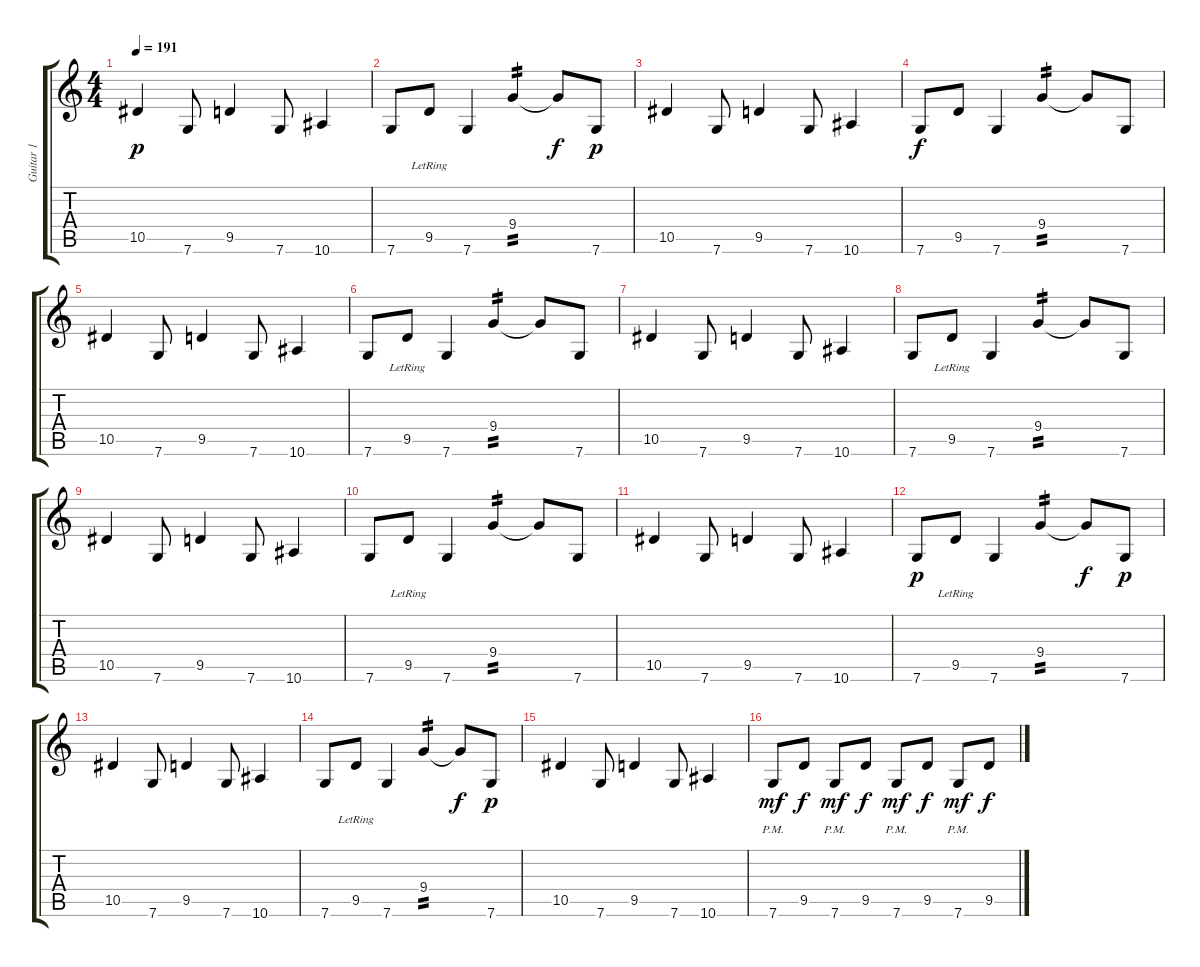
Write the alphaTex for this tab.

\track ("Guitar 1" "Guitar 1") {instrument distortionguitar}
\staff {score tabs}
\tuning (C4 G3 Eb3 Bb2 F2 C2) {hide}
\ts (4 4)
\tempo 191
\clef g2
\ks c
10.5.4{dy p} 7.6.8 9.5.4 7.6.8 10.6.4 |
7.6.8 9.5{lr}.8 7.6.4 9.4.4{tp 2} 9.4{t}.8{dy f} 7.6.8{dy p} |
10.5.4 7.6.8 9.5.4 7.6.8 10.6.4 |
7.6.8{dy f} 9.5.8 7.6.4 9.4.4{tp 2} 9.4{t}.8 7.6.8 |
10.5.4 7.6.8 9.5.4 7.6.8 10.6.4 |
7.6.8 9.5{lr}.8 7.6.4 9.4.4{tp 2} 9.4{t}.8 7.6.8 |
10.5.4 7.6.8 9.5.4 7.6.8 10.6.4 |
7.6.8 9.5{lr}.8 7.6.4 9.4.4{tp 2} 9.4{t}.8 7.6.8 |
10.5.4 7.6.8 9.5.4 7.6.8 10.6.4 |
7.6.8 9.5{lr}.8 7.6.4 9.4.4{tp 2} 9.4{t}.8 7.6.8 |
10.5.4 7.6.8 9.5.4 7.6.8 10.6.4 |
7.6.8{dy p} 9.5{lr}.8 7.6.4 9.4.4{tp 2} 9.4{t}.8{dy f} 7.6.8{dy p} |
10.5.4 7.6.8 9.5.4 7.6.8 10.6.4 |
7.6.8 9.5{lr}.8 7.6.4 9.4.4{tp 2} 9.4{t}.8{dy f} 7.6.8{dy p} |
10.5.4 7.6.8 9.5.4 7.6.8 10.6.4 |
7.6{pm}.8{dy mf} 9.5.8{dy f} 7.6{pm}.8{dy mf} 9.5.8{dy f} 7.6{pm}.8{dy mf} 9.5.8{dy f} 7.6{pm}.8{dy mf} 9.5.8{dy f}
